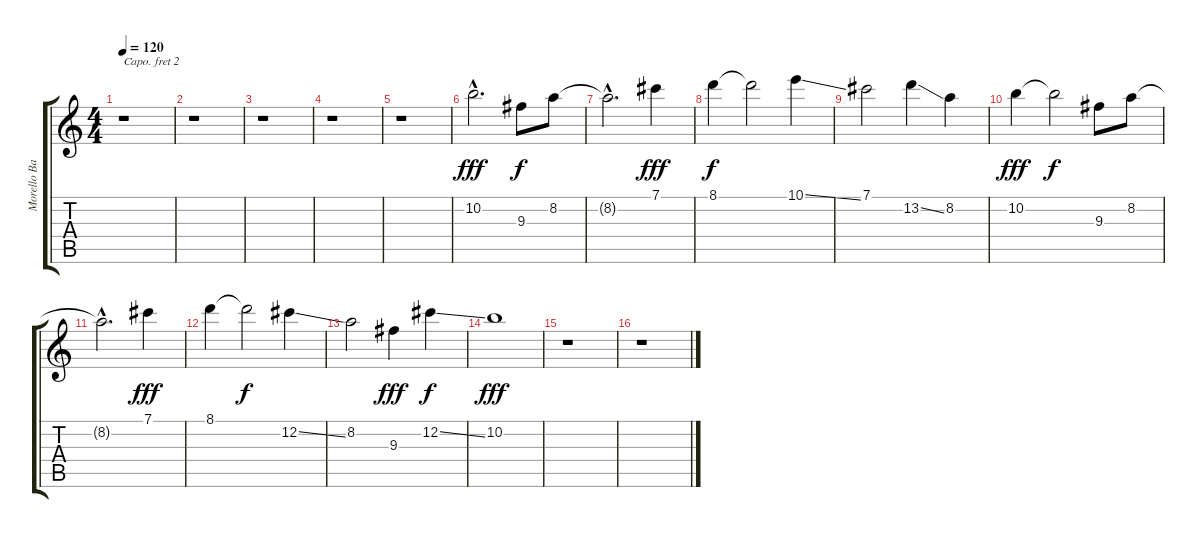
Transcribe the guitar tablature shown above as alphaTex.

\track ("Morello Background" "Morello Ba") {instrument electricguitarjazz}
\staff {score tabs}
\capo 2
\tuning (E4 B3 G3 D3 A2 E2) {hide}
\ts (4 4)
\tempo 120
\clef g2
\ks c
r.1{dy fff} |
r.1 |
r.1 |
r.1 |
r.1 |
10.2{hac}.2{d} 9.3.8{dy f} 8.2.8 |
8.2{hac t}.2{d} 7.1.4{dy fff} |
8.1.4{dy f} 8.1{t}.2 10.1{ss}.4 |
7.1.2 13.2{ss}.4 8.2.4 |
10.2.4{dy fff} 10.2{t}.2{dy f} 9.3.8 8.2.8 |
8.2{hac t}.2{d} 7.1.4{dy fff} |
8.1.4 8.1{t}.2{dy f} 12.2{ss}.4 |
8.2.2 9.3.4{dy fff} 12.2{ss}.4{dy f} |
10.2.1{dy fff} |
r.1 |
r.1
